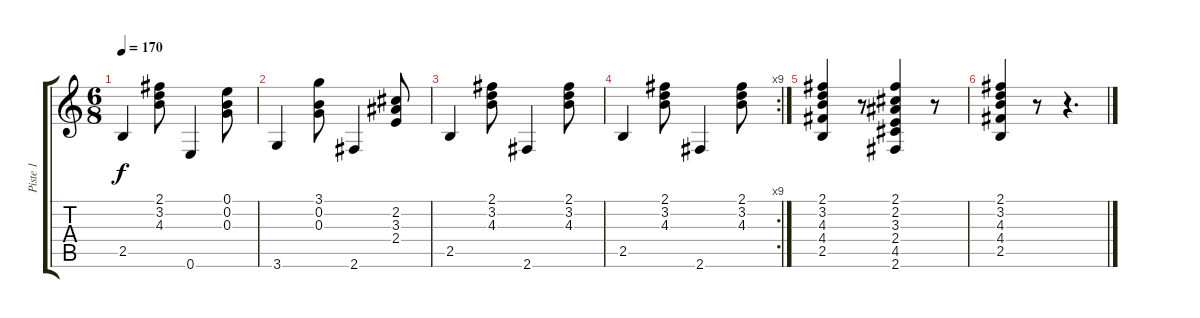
\track ("Piste 1" "Piste 1") {instrument acousticguitarnylon}
\staff {score tabs}
\tuning (E4 B3 G3 D3 A2 E2) {hide}
\ts (6 8)
\tempo 170
\clef g2
\ks c
2.5.4{dy f} (2.1 3.2 4.3).8 0.6.4 (0.1 0.2 0.3).8 |
3.6.4 (3.1 0.2 0.3).8 2.6.4 (2.2 3.3 2.4).8 |
2.5.4 (2.1 3.2 4.3).8 2.6.4 (2.1 3.2 4.3).8 |
\rc 9
2.5.4 (2.1 3.2 4.3).8 2.6.4 (2.1 3.2 4.3).8 |
(2.1 3.2 4.3 4.4 2.5).4 r.8 (2.1 2.2 3.3 2.4 4.5 2.6).4 r.8 |
(2.1 3.2 4.3 4.4 2.5).4 r.8 r.4{d}
